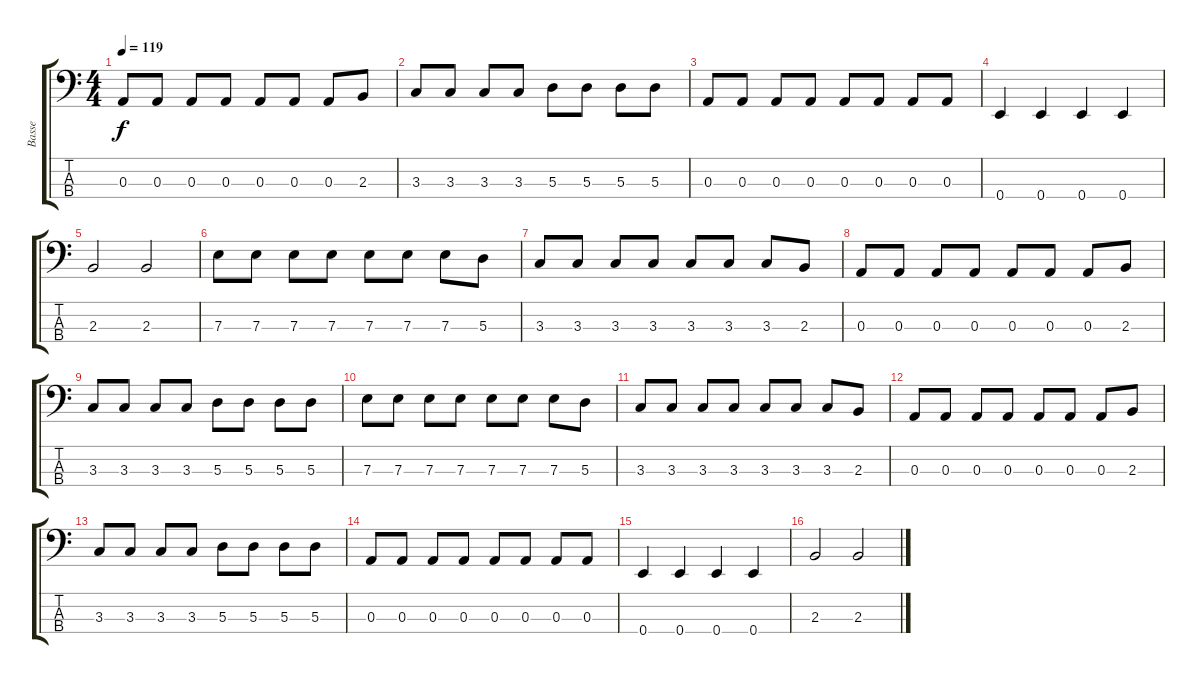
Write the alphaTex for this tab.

\track ("Basse" "Basse") {instrument electricbassfinger}
\staff {score tabs}
\tuning (G2 D2 A1 E1) {hide}
\ts (4 4)
\tempo 119
\clef f4
\ks c
0.3.8{dy f} 0.3.8 0.3.8 0.3.8 0.3.8 0.3.8 0.3.8 2.3.8 |
3.3.8 3.3.8 3.3.8 3.3.8 5.3.8 5.3.8 5.3.8 5.3.8 |
0.3.8 0.3.8 0.3.8 0.3.8 0.3.8 0.3.8 0.3.8 0.3.8 |
0.4.4 0.4.4 0.4.4 0.4.4 |
2.3.2 2.3.2 |
7.3.8 7.3.8 7.3.8 7.3.8 7.3.8 7.3.8 7.3.8 5.3.8 |
3.3.8 3.3.8 3.3.8 3.3.8 3.3.8 3.3.8 3.3.8 2.3.8 |
0.3.8 0.3.8 0.3.8 0.3.8 0.3.8 0.3.8 0.3.8 2.3.8 |
3.3.8 3.3.8 3.3.8 3.3.8 5.3.8 5.3.8 5.3.8 5.3.8 |
7.3.8 7.3.8 7.3.8 7.3.8 7.3.8 7.3.8 7.3.8 5.3.8 |
3.3.8 3.3.8 3.3.8 3.3.8 3.3.8 3.3.8 3.3.8 2.3.8 |
0.3.8 0.3.8 0.3.8 0.3.8 0.3.8 0.3.8 0.3.8 2.3.8 |
3.3.8 3.3.8 3.3.8 3.3.8 5.3.8 5.3.8 5.3.8 5.3.8 |
0.3.8 0.3.8 0.3.8 0.3.8 0.3.8 0.3.8 0.3.8 0.3.8 |
0.4.4 0.4.4 0.4.4 0.4.4 |
2.3.2 2.3.2
